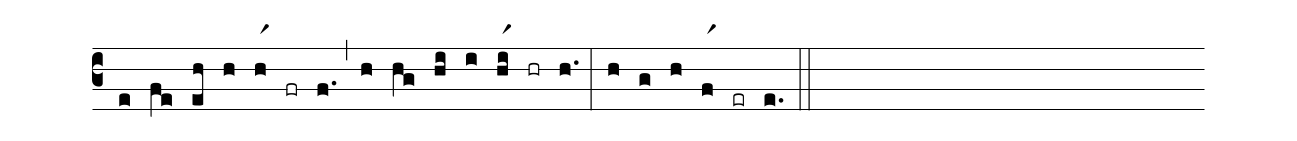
%%
(c3)
(e) (fe) (eh)
(h) (hr1) (fr) (f.)  (,)
(h) (hg) (hi) (i) (hir1) (hr) (h.) (:)
(h) (g) (h) (fr1) (er) (e.) (::)
